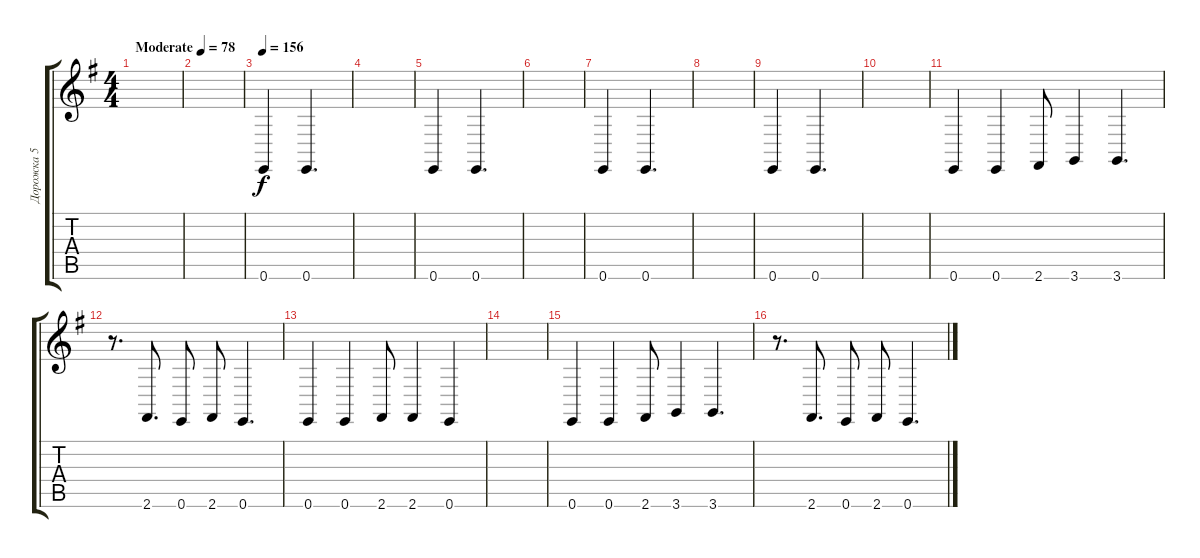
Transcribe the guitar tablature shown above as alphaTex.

\track ("Дорожка 5" "Дорожка 5") {instrument lead8bassandlead}
\staff {score tabs}
\tuning (E4 B3 G3 D3 A2 E2) {hide}
\ts (4 4)
\tempo (78 "Moderate")
\clef g2
\ks g
|
|
\tempo 156
0.6.4 0.6.4{d} |
|
0.6.4 0.6.4{d} |
|
0.6.4 0.6.4{d} |
|
0.6.4 0.6.4{d} |
|
0.6.4 0.6.4 2.6.8 3.6.4 3.6.4{d} |
r.8{d} 2.6.8{d} 0.6.8 2.6.8 0.6.4{d} |
0.6.4 0.6.4 2.6.8 2.6.4 0.6.4 |
|
0.6.4 0.6.4 2.6.8 3.6.4 3.6.4{d} |
r.8{d} 2.6.8{d} 0.6.8 2.6.8 0.6.4{d}
